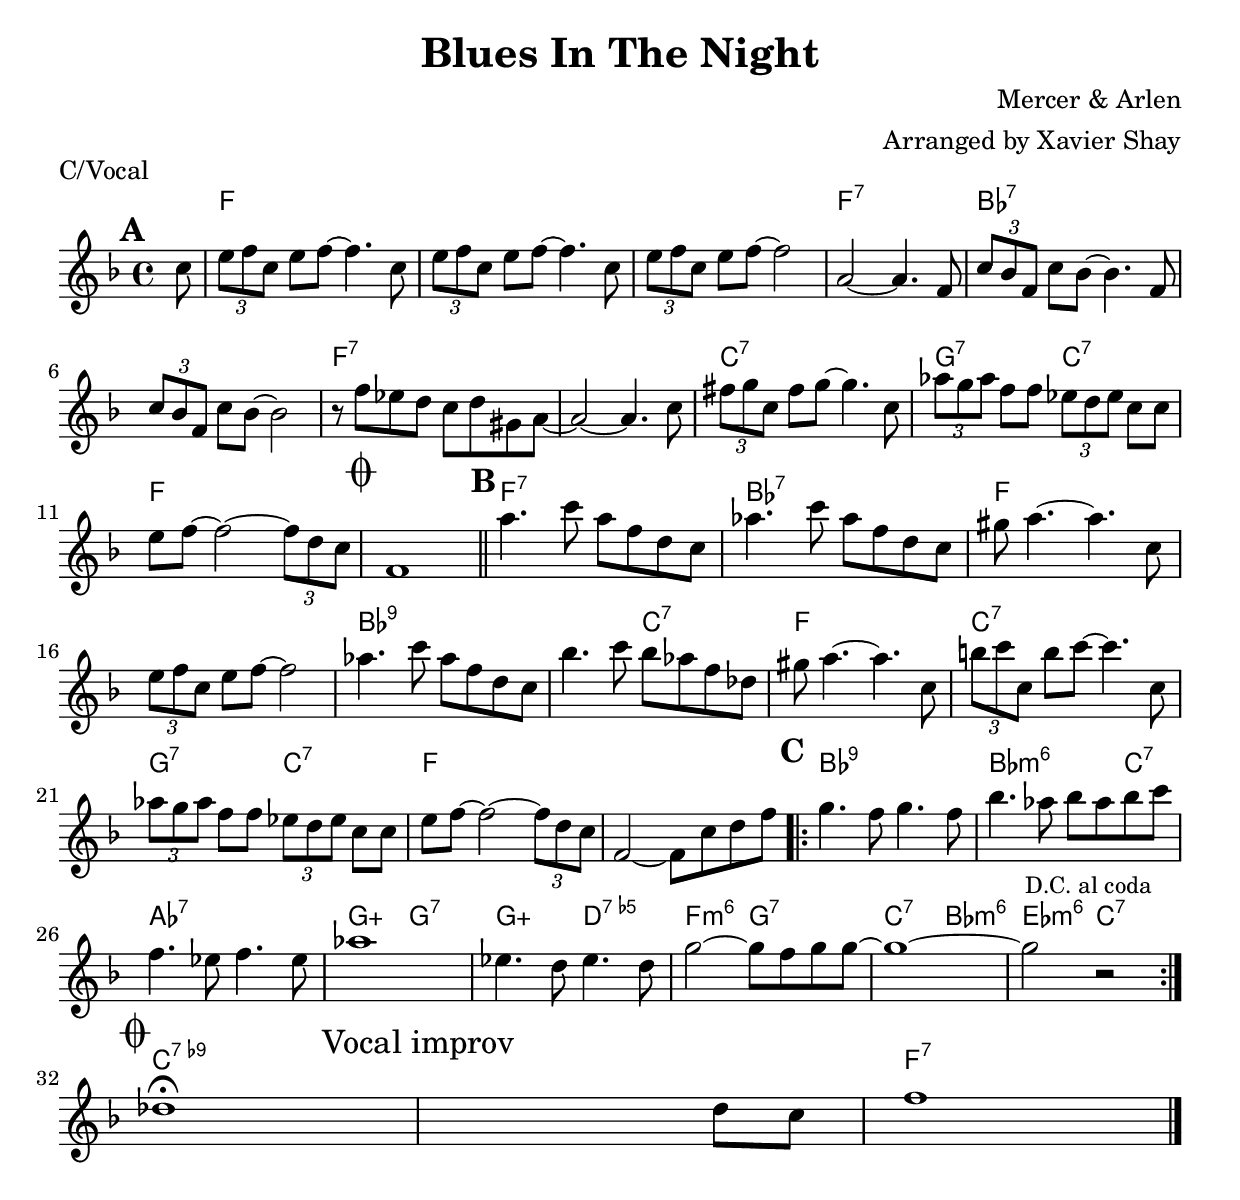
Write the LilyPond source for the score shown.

\version "2.10.10"

\include "common-notes.ly"

piece = "C/Vocal"
chordsTransposed = {
  \harmonies
}
melodyTransposed = {
  \melody
}

\include "common-layout.ly"
